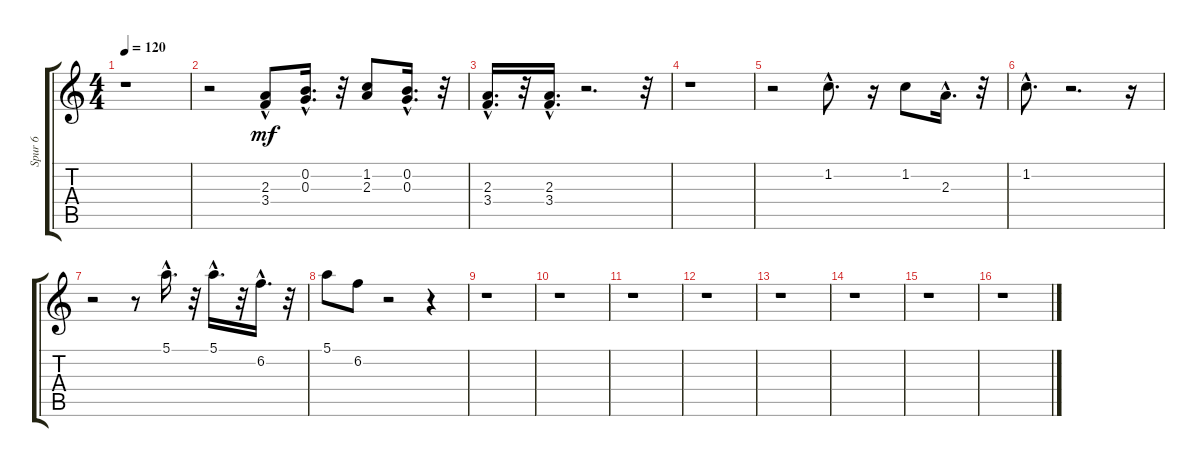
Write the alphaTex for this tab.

\track ("Spur 6" "Spur 6") {instrument synthbass2}
\staff {score tabs}
\tuning (E4 B3 G3 D3 A2 E2) {hide}
\ts (4 4)
\tempo 120
\clef g2
\ks c
r.1{dy f} |
r.2 (2.3{hac} 3.4).8{dy mf} (0.2 0.3{hac}).16{d} r.32 (1.2 2.3).8 (0.2{hac} 0.3{hac}).16{d} r.32 |
(2.3{hac} 3.4{hac}).16{d} r.32 (2.3{hac} 3.4{hac}).16{d} r.2{d} r.32 |
r.1 |
r.2 1.2{hac}.8{d} r.16 1.2.8 2.3{hac}.16{d} r.32 |
1.2{hac}.8{d} r.2{d} r.16 |
r.2 r.8 5.1{hac}.16{d} r.32 5.1{hac}.16{d} r.32 6.2{hac}.16{d} r.32 |
5.1.8 6.2.8 r.2 r.4 |
r.1 |
r.1 |
r.1 |
r.1 |
r.1 |
r.1 |
r.1 |
r.1
